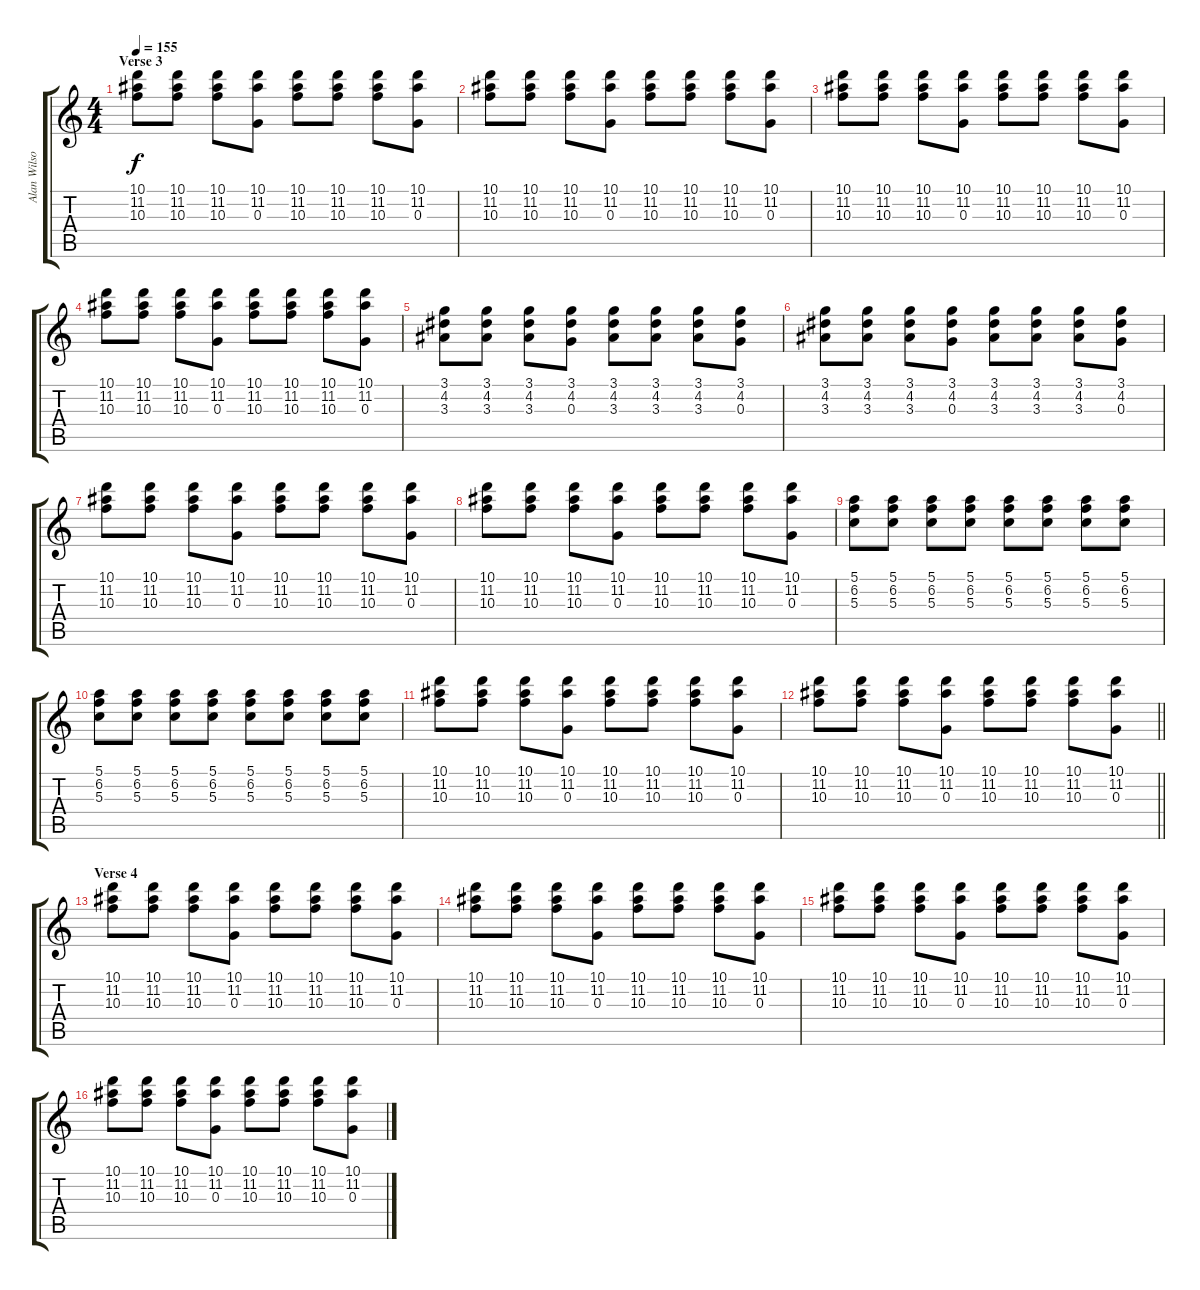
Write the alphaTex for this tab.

\track ("Alan Wilson" "Alan Wilso") {instrument acousticguitarnylon}
\staff {score tabs}
\tuning (E4 B3 G3 D3 A2 E2) {hide}
\ts (4 4)
\section ("" "Verse 3")
\tempo 155
\clef g2
\ks c
(10.1 11.2 10.3).8{dy f} (10.1 11.2 10.3).8 (10.1 11.2 10.3).8 (10.1 11.2 0.3).8 (10.1 11.2 10.3).8 (10.1 11.2 10.3).8 (10.1 11.2 10.3).8 (10.1 11.2 0.3).8 |
(10.1 11.2 10.3).8 (10.1 11.2 10.3).8 (10.1 11.2 10.3).8 (10.1 11.2 0.3).8 (10.1 11.2 10.3).8 (10.1 11.2 10.3).8 (10.1 11.2 10.3).8 (10.1 11.2 0.3).8 |
(10.1 11.2 10.3).8 (10.1 11.2 10.3).8 (10.1 11.2 10.3).8 (10.1 11.2 0.3).8 (10.1 11.2 10.3).8 (10.1 11.2 10.3).8 (10.1 11.2 10.3).8 (10.1 11.2 0.3).8 |
(10.1 11.2 10.3).8 (10.1 11.2 10.3).8 (10.1 11.2 10.3).8 (10.1 11.2 0.3).8 (10.1 11.2 10.3).8 (10.1 11.2 10.3).8 (10.1 11.2 10.3).8 (10.1 11.2 0.3).8 |
(3.1 4.2 3.3).8 (3.1 4.2 3.3).8 (3.1 4.2 3.3).8 (3.1 4.2 0.3).8 (3.1 4.2 3.3).8 (3.1 4.2 3.3).8 (3.1 4.2 3.3).8 (3.1 4.2 0.3).8 |
(3.1 4.2 3.3).8 (3.1 4.2 3.3).8 (3.1 4.2 3.3).8 (3.1 4.2 0.3).8 (3.1 4.2 3.3).8 (3.1 4.2 3.3).8 (3.1 4.2 3.3).8 (3.1 4.2 0.3).8 |
(10.1 11.2 10.3).8 (10.1 11.2 10.3).8 (10.1 11.2 10.3).8 (10.1 11.2 0.3).8 (10.1 11.2 10.3).8 (10.1 11.2 10.3).8 (10.1 11.2 10.3).8 (10.1 11.2 0.3).8 |
(10.1 11.2 10.3).8 (10.1 11.2 10.3).8 (10.1 11.2 10.3).8 (10.1 11.2 0.3).8 (10.1 11.2 10.3).8 (10.1 11.2 10.3).8 (10.1 11.2 10.3).8 (10.1 11.2 0.3).8 |
(5.1 6.2 5.3).8 (5.1 6.2 5.3).8 (5.1 6.2 5.3).8 (5.1 6.2 5.3).8 (5.1 6.2 5.3).8 (5.1 6.2 5.3).8 (5.1 6.2 5.3).8 (5.1 6.2 5.3).8 |
(5.1 6.2 5.3).8 (5.1 6.2 5.3).8 (5.1 6.2 5.3).8 (5.1 6.2 5.3).8 (5.1 6.2 5.3).8 (5.1 6.2 5.3).8 (5.1 6.2 5.3).8 (5.1 6.2 5.3).8 |
(10.1 11.2 10.3).8 (10.1 11.2 10.3).8 (10.1 11.2 10.3).8 (10.1 11.2 0.3).8 (10.1 11.2 10.3).8 (10.1 11.2 10.3).8 (10.1 11.2 10.3).8 (10.1 11.2 0.3).8 |
\barLineRight lightlight
(10.1 11.2 10.3).8 (10.1 11.2 10.3).8 (10.1 11.2 10.3).8 (10.1 11.2 0.3).8 (10.1 11.2 10.3).8 (10.1 11.2 10.3).8 (10.1 11.2 10.3).8 (10.1 11.2 0.3).8 |
\section ("" "Verse 4")
(10.1 11.2 10.3).8 (10.1 11.2 10.3).8 (10.1 11.2 10.3).8 (10.1 11.2 0.3).8 (10.1 11.2 10.3).8 (10.1 11.2 10.3).8 (10.1 11.2 10.3).8 (10.1 11.2 0.3).8 |
(10.1 11.2 10.3).8 (10.1 11.2 10.3).8 (10.1 11.2 10.3).8 (10.1 11.2 0.3).8 (10.1 11.2 10.3).8 (10.1 11.2 10.3).8 (10.1 11.2 10.3).8 (10.1 11.2 0.3).8 |
(10.1 11.2 10.3).8 (10.1 11.2 10.3).8 (10.1 11.2 10.3).8 (10.1 11.2 0.3).8 (10.1 11.2 10.3).8 (10.1 11.2 10.3).8 (10.1 11.2 10.3).8 (10.1 11.2 0.3).8 |
(10.1 11.2 10.3).8 (10.1 11.2 10.3).8 (10.1 11.2 10.3).8 (10.1 11.2 0.3).8 (10.1 11.2 10.3).8 (10.1 11.2 10.3).8 (10.1 11.2 10.3).8 (10.1 11.2 0.3).8
